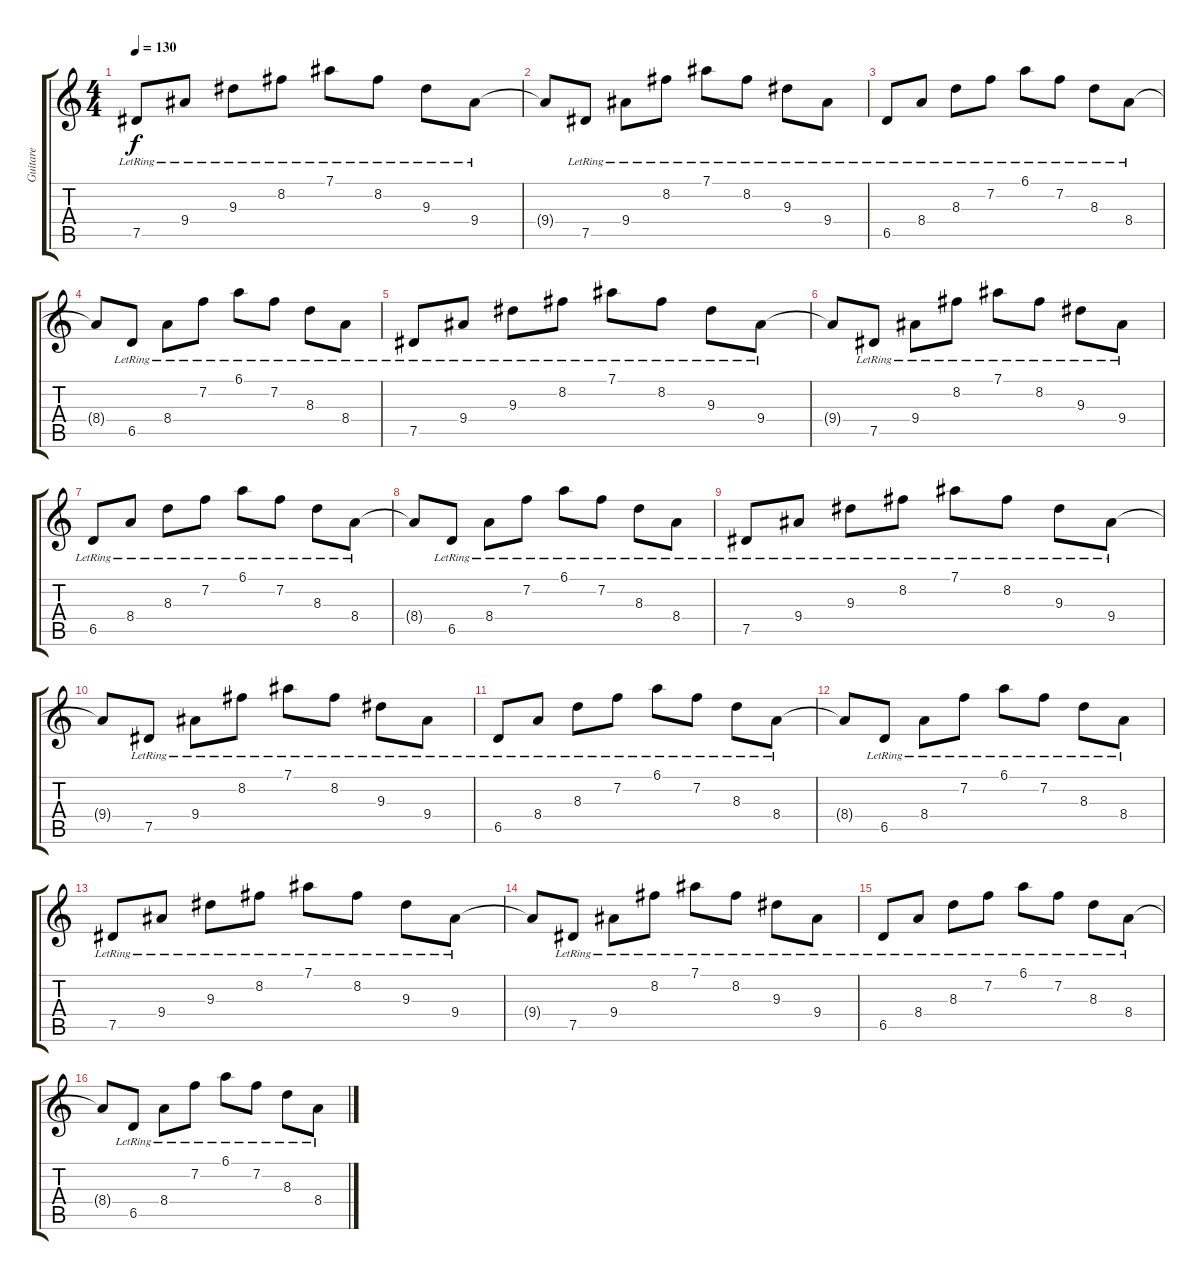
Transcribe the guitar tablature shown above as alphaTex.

\track ("Guitare " "Guitare ") {instrument acousticguitarsteel}
\staff {score tabs}
\tuning (Eb4 Bb3 Gb3 Db3 Ab2 Eb2) {hide}
\ts (4 4)
\tempo 130
\clef g2
\ks c
7.5{lr}.8{dy f instrument acousticguitarsteel} 9.4{lr}.8 9.3{lr}.8 8.2{lr}.8 7.1{lr}.8 8.2{lr}.8 9.3{lr}.8 9.4{lr}.8 |
9.4{t}.8 7.5{lr}.8 9.4{lr}.8 8.2{lr}.8 7.1{lr}.8 8.2{lr}.8 9.3{lr}.8 9.4{lr}.8 |
6.5{lr}.8 8.4{lr}.8 8.3{lr}.8 7.2{lr}.8 6.1{lr}.8 7.2{lr}.8 8.3{lr}.8 8.4{lr}.8 |
8.4{t}.8 6.5{lr}.8 8.4{lr}.8 7.2{lr}.8 6.1{lr}.8 7.2{lr}.8 8.3{lr}.8 8.4{lr}.8 |
7.5{lr}.8 9.4{lr}.8 9.3{lr}.8 8.2{lr}.8 7.1{lr}.8 8.2{lr}.8 9.3{lr}.8 9.4{lr}.8 |
9.4{t}.8 7.5{lr}.8 9.4{lr}.8 8.2{lr}.8 7.1{lr}.8 8.2{lr}.8 9.3{lr}.8 9.4{lr}.8 |
6.5{lr}.8 8.4{lr}.8 8.3{lr}.8 7.2{lr}.8 6.1{lr}.8 7.2{lr}.8 8.3{lr}.8 8.4{lr}.8 |
8.4{t}.8 6.5{lr}.8 8.4{lr}.8 7.2{lr}.8 6.1{lr}.8 7.2{lr}.8 8.3{lr}.8 8.4{lr}.8 |
7.5{lr}.8 9.4{lr}.8 9.3{lr}.8 8.2{lr}.8 7.1{lr}.8 8.2{lr}.8 9.3{lr}.8 9.4{lr}.8 |
9.4{t}.8 7.5{lr}.8 9.4{lr}.8 8.2{lr}.8 7.1{lr}.8 8.2{lr}.8 9.3{lr}.8 9.4{lr}.8 |
6.5{lr}.8 8.4{lr}.8 8.3{lr}.8 7.2{lr}.8 6.1{lr}.8 7.2{lr}.8 8.3{lr}.8 8.4{lr}.8 |
8.4{t}.8 6.5{lr}.8 8.4{lr}.8 7.2{lr}.8 6.1{lr}.8 7.2{lr}.8 8.3{lr}.8 8.4{lr}.8 |
7.5{lr}.8 9.4{lr}.8 9.3{lr}.8 8.2{lr}.8 7.1{lr}.8 8.2{lr}.8 9.3{lr}.8 9.4{lr}.8 |
9.4{t}.8 7.5{lr}.8 9.4{lr}.8 8.2{lr}.8 7.1{lr}.8 8.2{lr}.8 9.3{lr}.8 9.4{lr}.8 |
6.5{lr}.8 8.4{lr}.8 8.3{lr}.8 7.2{lr}.8 6.1{lr}.8 7.2{lr}.8 8.3{lr}.8 8.4{lr}.8 |
8.4{t}.8 6.5{lr}.8 8.4{lr}.8 7.2{lr}.8 6.1{lr}.8 7.2{lr}.8 8.3{lr}.8 8.4{lr}.8
